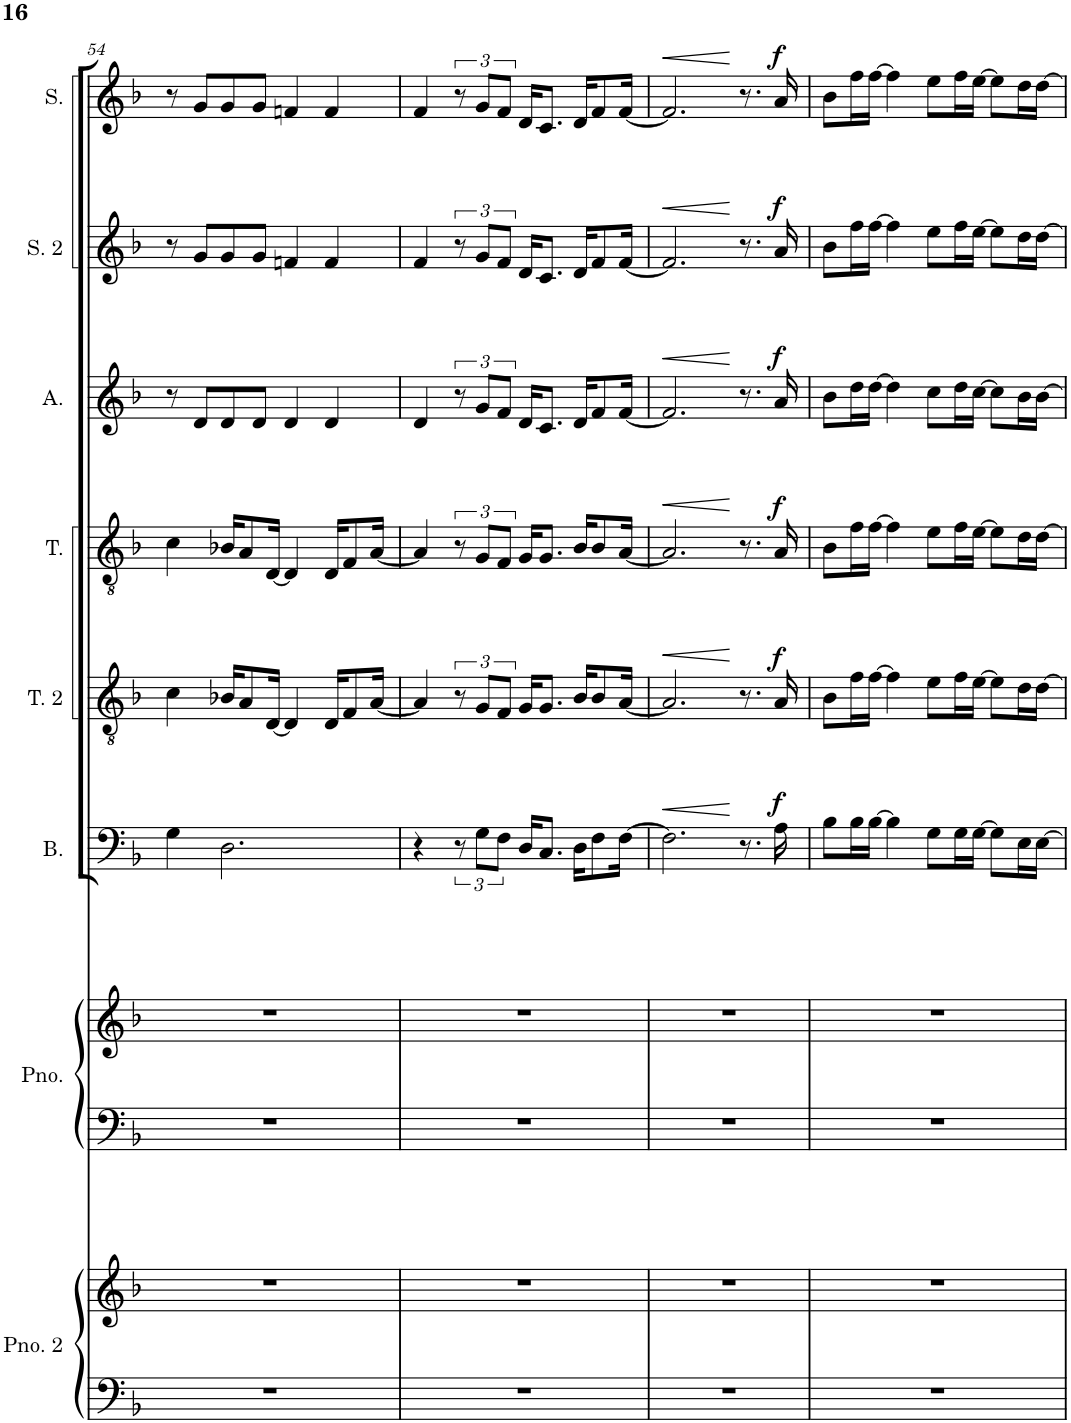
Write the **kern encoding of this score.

**kern	**kern	**kern	**kern	**kern	**dynam	**kern	**dynam	**kern	**dynam	**kern	**dynam	**kern	**dynam	**kern	**dynam
*part8	*part8	*part7	*part7	*part6	*part6	*part5	*part5	*part4	*part4	*part3	*part3	*part2	*part2	*part1	*part1
*staff10	*staff9	*staff8	*staff7	*staff6	*staff6	*staff5	*staff5	*staff4	*staff4	*staff3	*staff3	*staff2	*staff2	*staff1	*staff1
*I"Piano 2	*	*I"Piano	*	*I"Bass	*	*I"Tenor 2	*	*I"Tenor	*	*I"Alto	*	*I"Soprano 2	*	*I"Soprano	*
*I'Pno. 2	*	*I'Pno.	*	*I'B.	*	*I'T. 2	*	*I'T.	*	*I'A.	*	*I'S. 2	*	*I'S.	*
!!LO:PB:g=z
*clefF4	*clefG2	*clefF4	*clefG2	*clefF4	*	*clefGv2	*	*clefGv2	*	*clefG2	*	*clefG2	*	*clefG2	*
*k[b-]	*k[b-]	*k[b-]	*k[b-]	*k[b-]	*	*k[b-]	*	*k[b-]	*	*k[b-]	*	*k[b-]	*	*k[b-]	*
*M4/4	*M4/4	*M4/4	*M4/4	*M4/4	*	*M4/4	*	*M4/4	*	*M4/4	*	*M4/4	*	*M4/4	*
=54	=54	=54	=54	=54	=54	=54	=54	=54	=54	=54	=54	=54	=54	=54	=54
1r	1r	1r	1r	4G\	.	4c\	.	4c\	.	8r	.	8r	.	8r	.
.	.	.	.	.	.	.	.	.	.	8d/L	.	8g/L	.	8g/L	.
.	.	.	.	2.D\	.	16B-X/KL	.	16B-X/KL	.	8d/	.	8g/	.	8g/	.
.	.	.	.	.	.	8A/	.	8A/	.	.	.	.	.	.	.
.	.	.	.	.	.	.	.	.	.	8d/J	.	8g/J	.	8g/J	.
.	.	.	.	.	.	[16D/Jk	.	[16D/Jk	.	.	.	.	.	.	.
.	.	.	.	.	.	4D/]	.	4D/]	.	4d/	.	4fn/	.	4fn/	.
.	.	.	.	.	.	16D/KL	.	16D/KL	.	4d/	.	4f/	.	4f/	.
.	.	.	.	.	.	8F/	.	8F/	.	.	.	.	.	.	.
.	.	.	.	.	.	[16A/Jk	.	[16A/Jk	.	.	.	.	.	.	.
=55	=55	=55	=55	=55	=55	=55	=55	=55	=55	=55	=55	=55	=55	=55	=55
1r	1r	1r	1r	4r	.	4A/]	.	4A/]	.	4d/	.	4f/	.	4f/	.
.	.	.	.	12r	.	12r	.	12r	.	12r	.	12r	.	12r	.
.	.	.	.	12G\L	.	12G/L	.	12G/L	.	12g/L	.	12g/L	.	12g/L	.
.	.	.	.	12F\J	.	12F/J	.	12F/J	.	12f/J	.	12f/J	.	12f/J	.
.	.	.	.	16D/KL	.	16G/KL	.	16G/KL	.	16d/KL	.	16d/KL	.	16d/KL	.
.	.	.	.	8.C/J	.	8.G/J	.	8.G/J	.	8.c/J	.	8.c/J	.	8.c/J	.
.	.	.	.	16D\KL	.	16B-/KL	.	16B-/KL	.	16d/KL	.	16d/KL	.	16d/KL	.
.	.	.	.	8F\	.	8B-/	.	8B-/	.	8f/	.	8f/	.	8f/	.
.	.	.	.	[16F\Jk	.	[16A/Jk	.	[16A/Jk	.	[16f/Jk	.	[16f/Jk	.	[16f/Jk	.
=56	=56	=56	=56	=56	=56	=56	=56	=56	=56	=56	=56	=56	=56	=56	=56
!	!	!	!	!	!LO:HP:b	!	!LO:HP:b	!	!LO:HP:b	!	!LO:HP:b	!	!LO:HP:b	!	!LO:HP:b
1r	1r	1r	1r	2.F\]	<	2.A/]	<	2.A/]	<	2.f/]	<	2.f/]	<	2.f/]	<
.	.	.	.	8.r	[	8.r	[	8.r	[	8.r	[	8.r	[	8.r	[
!	!	!	!	!	!LO:DY:a	!	!LO:DY:a	!	!LO:DY:a	!	!LO:DY:a	!	!LO:DY:a	!	!LO:DY:a
.	.	.	.	16A\	f	16A/	f	16A/	f	16a/	f	16a/	f	16a/	f
=57	=57	=57	=57	=57	=57	=57	=57	=57	=57	=57	=57	=57	=57	=57	=57
1r	1r	1r	1r	8B-\L	.	8B-\L	.	8B-\L	.	8b-\L	.	8b-\L	.	8b-\L	.
.	.	.	.	16B-\L	.	16f\L	.	16f\L	.	16dd\L	.	16ff\L	.	16ff\L	.
.	.	.	.	[16B-\JJ	.	[16f\JJ	.	[16f\JJ	.	[16dd\JJ	.	[16ff\JJ	.	[16ff\JJ	.
.	.	.	.	4B-\]	.	4f\]	.	4f\]	.	4dd\]	.	4ff\]	.	4ff\]	.
.	.	.	.	8G\L	.	8e\L	.	8e\L	.	8cc\L	.	8ee\L	.	8ee\L	.
.	.	.	.	16G\L	.	16f\L	.	16f\L	.	16dd\L	.	16ff\L	.	16ff\L	.
.	.	.	.	[16G\JJ	.	[16e\JJ	.	[16e\JJ	.	[16cc\JJ	.	[16ee\JJ	.	[16ee\JJ	.
.	.	.	.	8G\L]	.	8e\L]	.	8e\L]	.	8cc\L]	.	8ee\L]	.	8ee\L]	.
.	.	.	.	16E\L	.	16d\L	.	16d\L	.	16b-\L	.	16dd\L	.	16dd\L	.
.	.	.	.	[16E\JJ	.	[16d\JJ	.	[16d\JJ	.	[16b-\JJ	.	[16dd\JJ	.	[16dd\JJ	.
=	=	=	=	=	=	=	=	=	=	=	=	=	=	=	=
*-	*-	*-	*-	*-	*-	*-	*-	*-	*-	*-	*-	*-	*-	*-	*-
